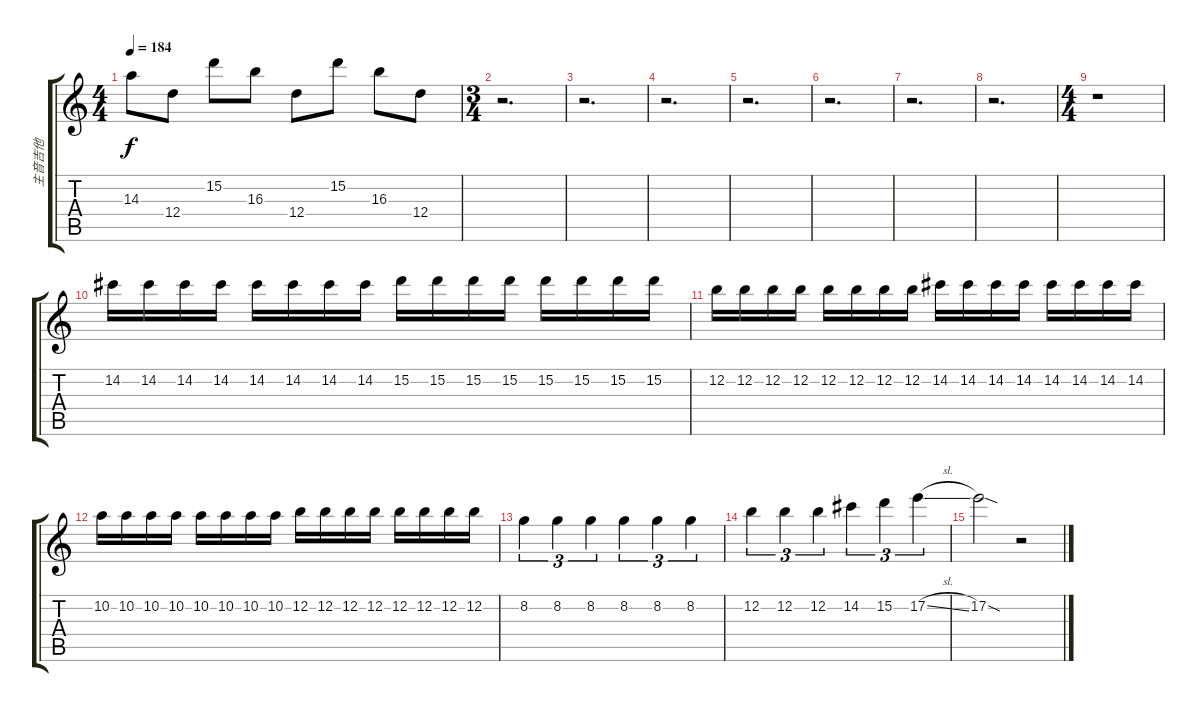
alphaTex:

\track ("主音吉他" "主音吉他") {instrument overdrivenguitar}
\staff {score tabs}
\tuning (E4 B3 G3 D3 A2 E2) {hide}
\ts (4 4)
\tempo 184
\clef g2
\ks c
14.3.8{dy f} 12.4.8 15.2.8 16.3.8 12.4.8 15.2.8 16.3.8 12.4.8 |
\ts (3 4)
r.2{d} |
r.2{d} |
r.2{d} |
r.2{d} |
r.2{d} |
r.2{d} |
r.2{d} |
\ts (4 4)
r.1 |
14.2.16 14.2.16 14.2.16 14.2.16 14.2.16 14.2.16 14.2.16 14.2.16 15.2.16 15.2.16 15.2.16 15.2.16 15.2.16 15.2.16 15.2.16 15.2.16 |
12.2.16 12.2.16 12.2.16 12.2.16 12.2.16 12.2.16 12.2.16 12.2.16 14.2.16 14.2.16 14.2.16 14.2.16 14.2.16 14.2.16 14.2.16 14.2.16 |
10.2.16 10.2.16 10.2.16 10.2.16 10.2.16 10.2.16 10.2.16 10.2.16 12.2.16 12.2.16 12.2.16 12.2.16 12.2.16 12.2.16 12.2.16 12.2.16 |
8.2.4{tu (3 2)} 8.2.4{tu (3 2)} 8.2.4{tu (3 2)} 8.2.4{tu (3 2)} 8.2.4{tu (3 2)} 8.2.4{tu (3 2)} |
12.2.4{tu (3 2)} 12.2.4{tu (3 2)} 12.2.4{tu (3 2)} 14.2.4{tu (3 2)} 15.2.4{tu (3 2)} 17.2{sl}.4{tu (3 2)} |
17.2{sod}.2 r.2
